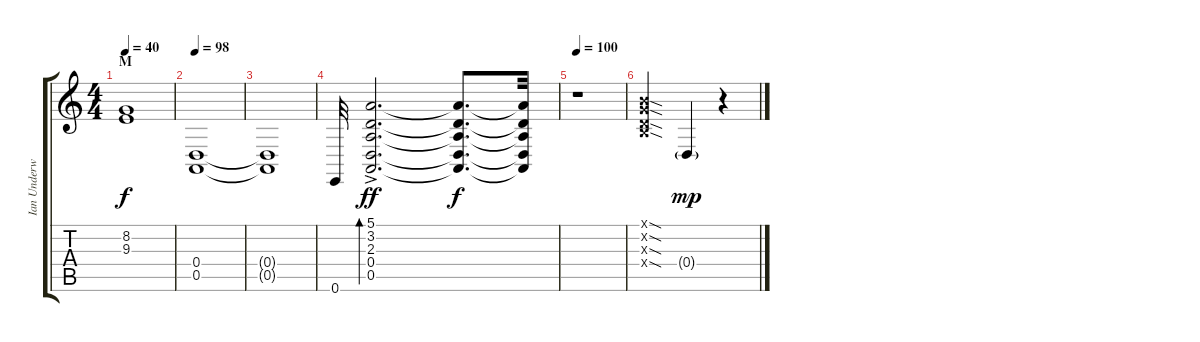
\track ("Ian Underwood" "Ian Underw") {instrument baritonesax}
\staff {score tabs}
\tuning (E4 B3 G3 D3 A2 E2) {hide}
\ts (4 4)
\section ("" "M")
\tempo 40
\clef g2
\ks c
(8.2 9.3).1{dy f} |
\tempo 98
(0.4 0.5).1 |
(0.4{t} 0.5{t}).1 |
0.6.32{volume 13} (5.1{ac} 3.2{ac} 2.3{ac} 0.4{ac} 0.5{ac}).2{d bd 240 dy ff} (5.1{t} 3.2{t} 2.3{t} 0.4{t} 0.5{t}).8{d dy f} (5.1{t} 3.2{t} 2.3{t} 0.4{t} 0.5{t}).32 |
\tempo 100
r.1 |
(7.1{sod x} 8.2{sod x} 7.3{sod x} 9.4{sod x}).2 0.4{g}.4{dy mp} r.4
